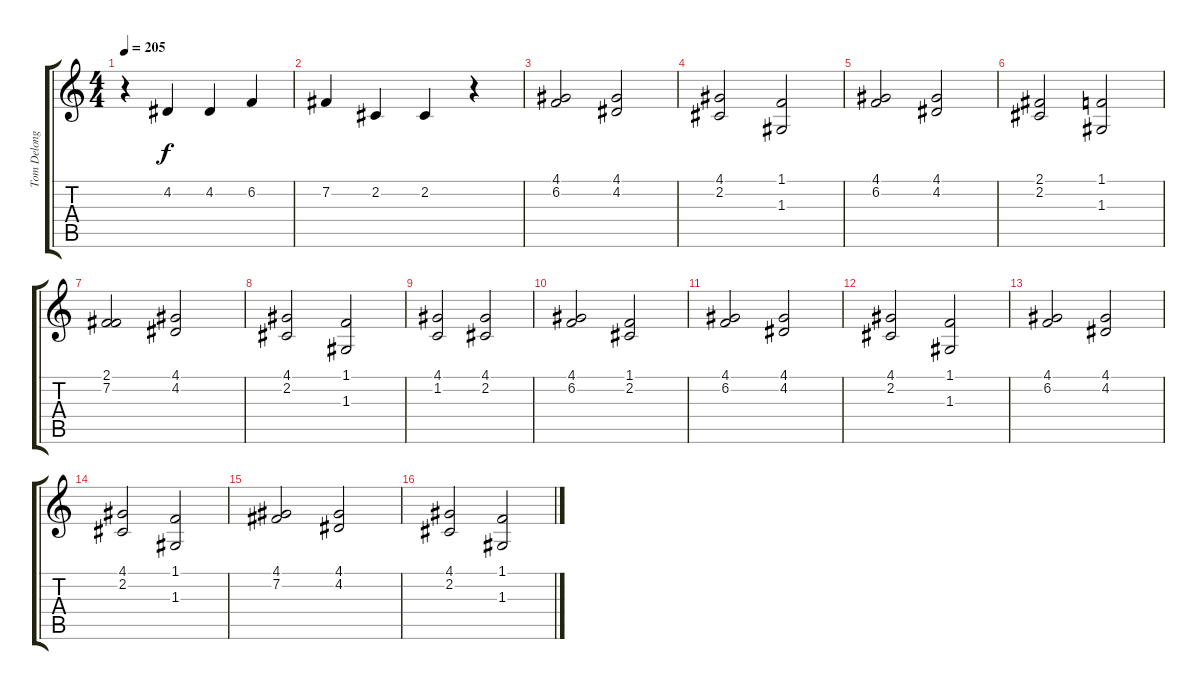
\track ("Tom Delonge (Vocals)" "Tom Delong") {instrument tenorsax}
\staff {score tabs}
\tuning (E4 B3 G3 D3 A2 E2) {hide}
\ts (4 4)
\tempo 205
\clef g2
\ks c
r.4{dy f} 4.2.4 4.2.4 6.2.4 |
7.2.4 2.2.4 2.2.4 r.4 |
(4.1 6.2).2 (4.1 4.2).2 |
(4.1 2.2).2 (1.1 1.3).2 |
(4.1 6.2).2 (4.1 4.2).2 |
(2.1 2.2).2 (1.1 1.3).2 |
(2.1 7.2).2 (4.1 4.2).2 |
(4.1 2.2).2 (1.1 1.3).2 |
(4.1 1.2).2 (4.1 2.2).2 |
(4.1 6.2).2 (1.1 2.2).2 |
(4.1 6.2).2 (4.1 4.2).2 |
(4.1 2.2).2 (1.1 1.3).2 |
(4.1 6.2).2 (4.1 4.2).2 |
(4.1 2.2).2 (1.1 1.3).2 |
(4.1 7.2).2 (4.1 4.2).2 |
(4.1 2.2).2 (1.1 1.3).2
